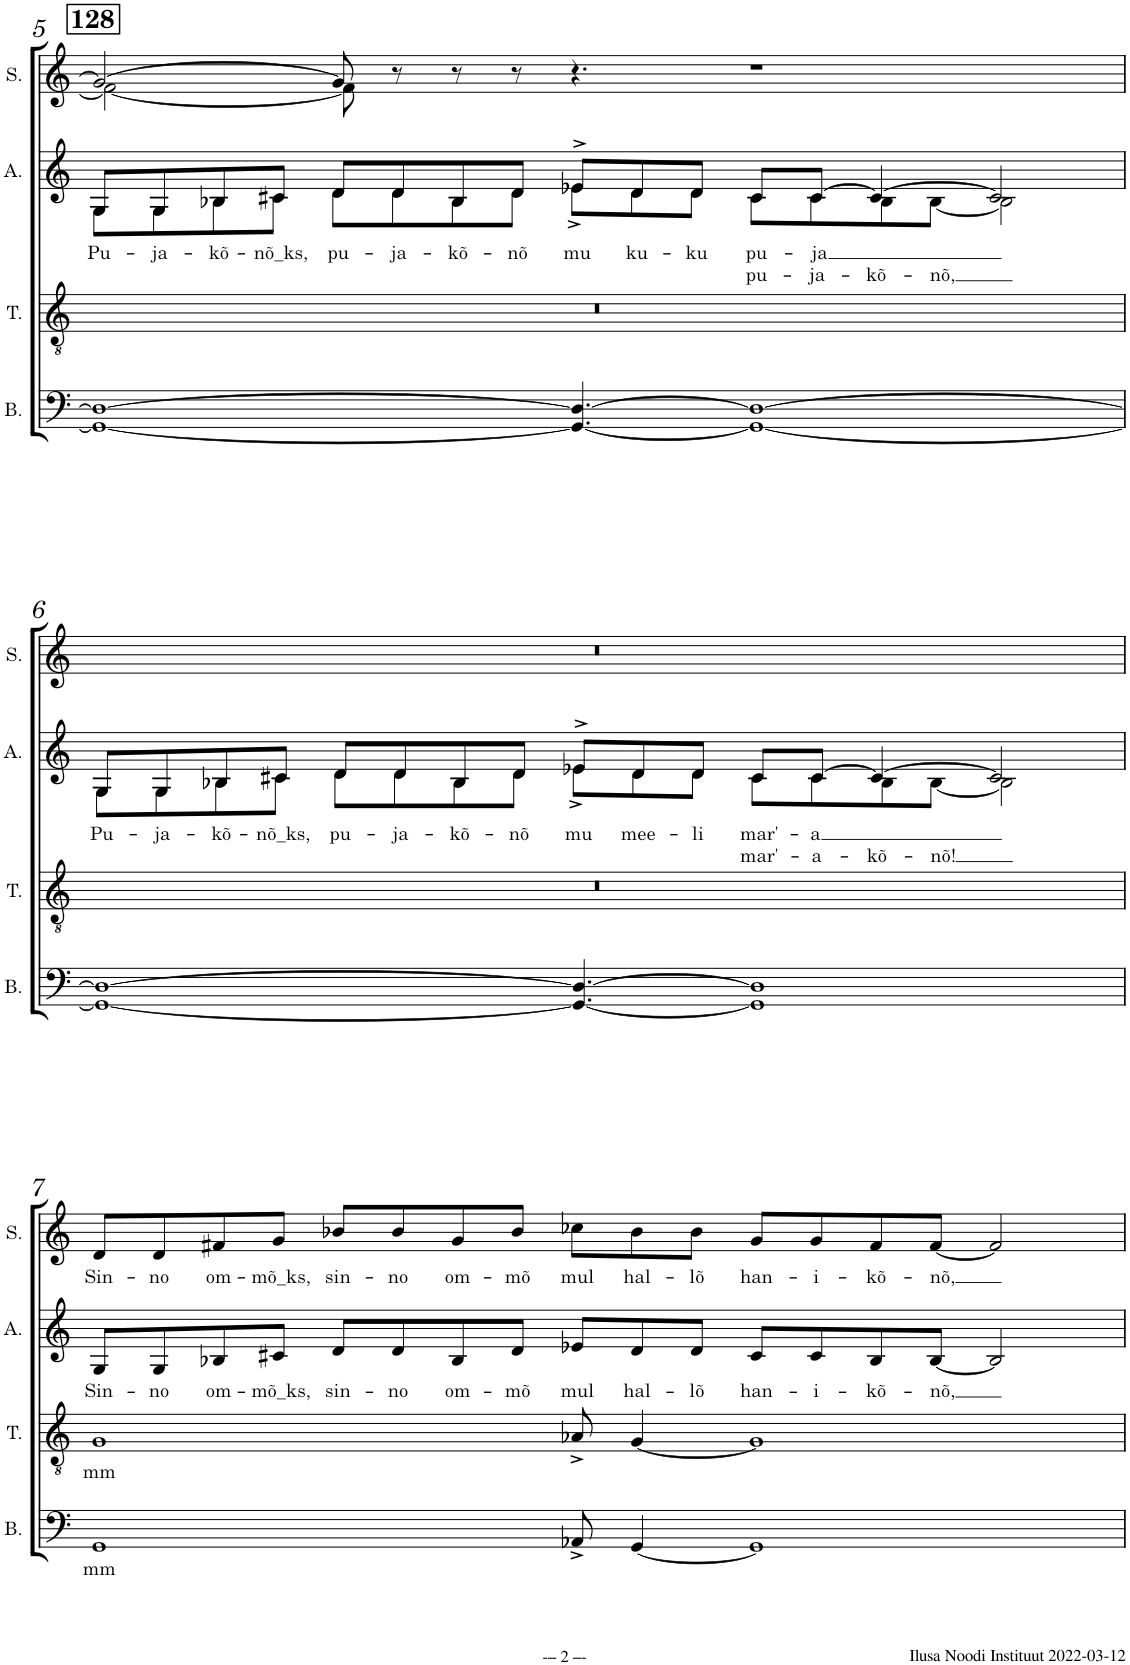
**kern	**text	**kern	**text	**kern	**text	**text	**kern	**text
*part4	*part4	*part3	*part3	*part2	*part2	*part2	*part1	*part1
*staff4	*staff4	*staff3	*staff3	*staff2	*staff2	*staff2	*staff1	*staff1
*I"B.	*	*I"T.	*	*I"A.	*	*	*I"S.	*
*I'B.	*	*I'T.	*	*I'A.	*	*	*I'S.	*
!!LO:PB:g=z
*clefF4	*	*clefGv2	*	*clefG2	*	*	*clefG2	*
*k[]	*	*k[]	*	*k[]	*	*	*k[]	*
*M19/8	*	*M19/8	*	*M19/8	*	*	*M19/8	*
!!LO:REH:place=s1:a:B:cj:fs=14:t=128
=5	=5	=5	=5	=5	=5	=5	=5	=5
!	!	!	!	!	!LO:LY:b	!	!	!
*	*	*	*	*^	*	*	*^	*
1GG_ 1D_	.	8%19r	.	8G/L	8G\L	Pu-	.	2g/_	2f#\_	.
!	!	!	!	!	!	!LO:LY:b	!	!	!	!
.	.	.	.	8G/	8G\	-ja-	.	.	.	.
!	!	!	!	!	!	!LO:LY:b	!	!	!	!
.	.	.	.	8B-X/	8B-\	-kõ-	.	.	.	.
!	!	!	!	!	!	!LO:LY:b	!	!	!	!
.	.	.	.	8c#X/J	8c#\J	-nõ_ks,	.	.	.	.
!	!	!	!	!	!	!LO:LY:b	!	!	!	!
.	.	.	.	8d/L	8d\L	pu-	.	8g/]	8f#\]	.
!	!	!	!	!	!	!LO:LY:b	!	!	!	!
.	.	.	.	8d/	8d\	-ja-	.	8r	1..ryy	.
!	!	!	!	!	!	!LO:LY:b	!	!	!	!
.	.	.	.	8B-/	8B-\	-kõ-	.	8r	.	.
!	!	!	!	!	!	!LO:LY:b	!	!	!	!
.	.	.	.	8d/J	8d\J	-nõ	.	8r	.	.
!	!	!	!	!	!	!LO:LY:b	!	!	!	!
4.GG/_ 4.D/_	.	.	.	8e-X^/L	8e-^\L	mu	.	4.r	.	.
!	!	!	!	!	!	!LO:LY:b	!	!	!	!
.	.	.	.	8d/	8d\	ku-	.	.	.	.
!	!	!	!	!	!	!LO:LY:b	!	!	!	!
.	.	.	.	8d/J	8d\J	-ku	.	.	.	.
!	!	!	!	!	!	!LO:LY:b	!	!	!	!
!	!	!	!	!	!	!	!LO:LY:b	!	!	!
1GG_ 1D_	.	.	.	8c#/L	8c#\L	.	pu-	1r	.	.
!	!	!	!	!	!	!LO:LY:b	!	!	!	!
!	!	!	!	!	!	!	!LO:LY:b	!	!	!
.	.	.	.	[8c#/J	8c#\	.	-ja-	.	.	.
!	!	!	!	!	!	!	!LO:LY:b	!	!	!
.	.	.	.	4c#/_	8B-\	.	-kõ-	.	.	.
!	!	!	!	!	!	!	!LO:LY:b	!	!	!
.	.	.	.	.	[8B-\J	.	-nõ,	.	.	.
.	.	.	.	2c#/]	2B-\]	.	.	.	.	.
*	*	*	*	*	*	*	*	*v	*v	*
!!LO:LB:g=z
=6	=6	=6	=6	=6	=6	=6	=6	=6	=6
!	!	!	!	!	!	!LO:LY:b	!	!	!
1GG_ 1D_	.	8%19r	.	8G/L	8G\L	Pu-	.	8%19r	.
!	!	!	!	!	!	!LO:LY:b	!	!	!
.	.	.	.	8G/	8G\	-ja-	.	.	.
!	!	!	!	!	!	!LO:LY:b	!	!	!
.	.	.	.	8B-X/	8B-\	-kõ-	.	.	.
!	!	!	!	!	!	!LO:LY:b	!	!	!
.	.	.	.	8c#X/J	8c#\J	-nõ_ks,	.	.	.
!	!	!	!	!	!	!LO:LY:b	!	!	!
.	.	.	.	8d/L	8d\L	pu-	.	.	.
!	!	!	!	!	!	!LO:LY:b	!	!	!
.	.	.	.	8d/	8d\	-ja-	.	.	.
!	!	!	!	!	!	!LO:LY:b	!	!	!
.	.	.	.	8B-/	8B-\	-kõ-	.	.	.
!	!	!	!	!	!	!LO:LY:b	!	!	!
.	.	.	.	8d/J	8d\J	-nõ	.	.	.
!	!	!	!	!	!	!LO:LY:b	!	!	!
4.GG/_ 4.D/_	.	.	.	8e-X^/L	8e-^\L	mu	.	.	.
!	!	!	!	!	!	!LO:LY:b	!	!	!
.	.	.	.	8d/	8d\	mee-	.	.	.
!	!	!	!	!	!	!LO:LY:b	!	!	!
.	.	.	.	8d/J	8d\J	-li	.	.	.
!	!	!	!	!	!	!LO:LY:b	!	!	!
!	!	!	!	!	!	!	!LO:LY:b	!	!
1GG] 1D]	.	.	.	8c#/L	8c#\L	.	mar'-	.	.
!	!	!	!	!	!	!LO:LY:b	!	!	!
!	!	!	!	!	!	!	!LO:LY:b	!	!
.	.	.	.	[8c#/J	8c#\	.	-a-	.	.
!	!	!	!	!	!	!	!LO:LY:b	!	!
.	.	.	.	4c#/_	8B-\	.	-kõ-	.	.
!	!	!	!	!	!	!	!LO:LY:b	!	!
.	.	.	.	.	[8B-\J	.	-nõ!	.	.
.	.	.	.	2c#/]	2B-\]	.	.	.	.
!!LO:LB:g=z
=7	=7	=7	=7	=7	=7	=7	=7	=7	=7
!	!LO:LY:b	!	!LO:LY:b	!	!	!LO:LY:b	!	!	!LO:LY:b
*	*	*	*	*v	*v	*	*	*	*
1GG	mm	1G	mm	8G/L	Sin-	.	8d/L	Sin-
!	!	!	!	!	!LO:LY:b	!	!	!LO:LY:b
.	.	.	.	8G/	-no	.	8d/	-no
!	!	!	!	!	!LO:LY:b	!	!	!LO:LY:b
.	.	.	.	8B-X/	om-	.	8f#X/	om-
!	!	!	!	!	!LO:LY:b	!	!	!LO:LY:b
.	.	.	.	8c#X/J	-mõ_ks,	.	8g/J	-mõ_ks,
!	!	!	!	!	!LO:LY:b	!	!	!LO:LY:b
.	.	.	.	8d/L	sin-	.	8b-X/L	sin-
!	!	!	!	!	!LO:LY:b	!	!	!LO:LY:b
.	.	.	.	8d/	-no	.	8b-/	-no
!	!	!	!	!	!LO:LY:b	!	!	!LO:LY:b
.	.	.	.	8B-/	om-	.	8g/	om-
!	!	!	!	!	!LO:LY:b	!	!	!LO:LY:b
.	.	.	.	8d/J	-mõ	.	8b-/J	-mõ
!	!	!	!	!	!LO:LY:b	!	!	!LO:LY:b
8AA-X^/	.	8A-X^/	.	8e-X/L	mul	.	8cc-X\L	mul
!	!	!	!	!	!LO:LY:b	!	!	!LO:LY:b
[4GG/	.	[4G/	.	8d/	hal-	.	8b-\	hal-
!	!	!	!	!	!LO:LY:b	!	!	!LO:LY:b
.	.	.	.	8d/J	-lõ	.	8b-\J	-lõ
!	!	!	!	!	!LO:LY:b	!	!	!LO:LY:b
1GG]	.	1G]	.	8c#/L	han-	.	8g/L	han-
!	!	!	!	!	!LO:LY:b	!	!	!LO:LY:b
.	.	.	.	8c#/	-i-	.	8g/	-i-
!	!	!	!	!	!LO:LY:b	!	!	!LO:LY:b
.	.	.	.	8B-/	-kõ-	.	8f#/	-kõ-
!	!	!	!	!	!LO:LY:b	!	!	!LO:LY:b
.	.	.	.	[8B-/J	-nõ,	.	[8f#/J	-nõ,
.	.	.	.	2B-/]	.	.	2f#/]	.
=	=	=	=	=	=	=	=	=
*-	*-	*-	*-	*-	*-	*-	*-	*-
